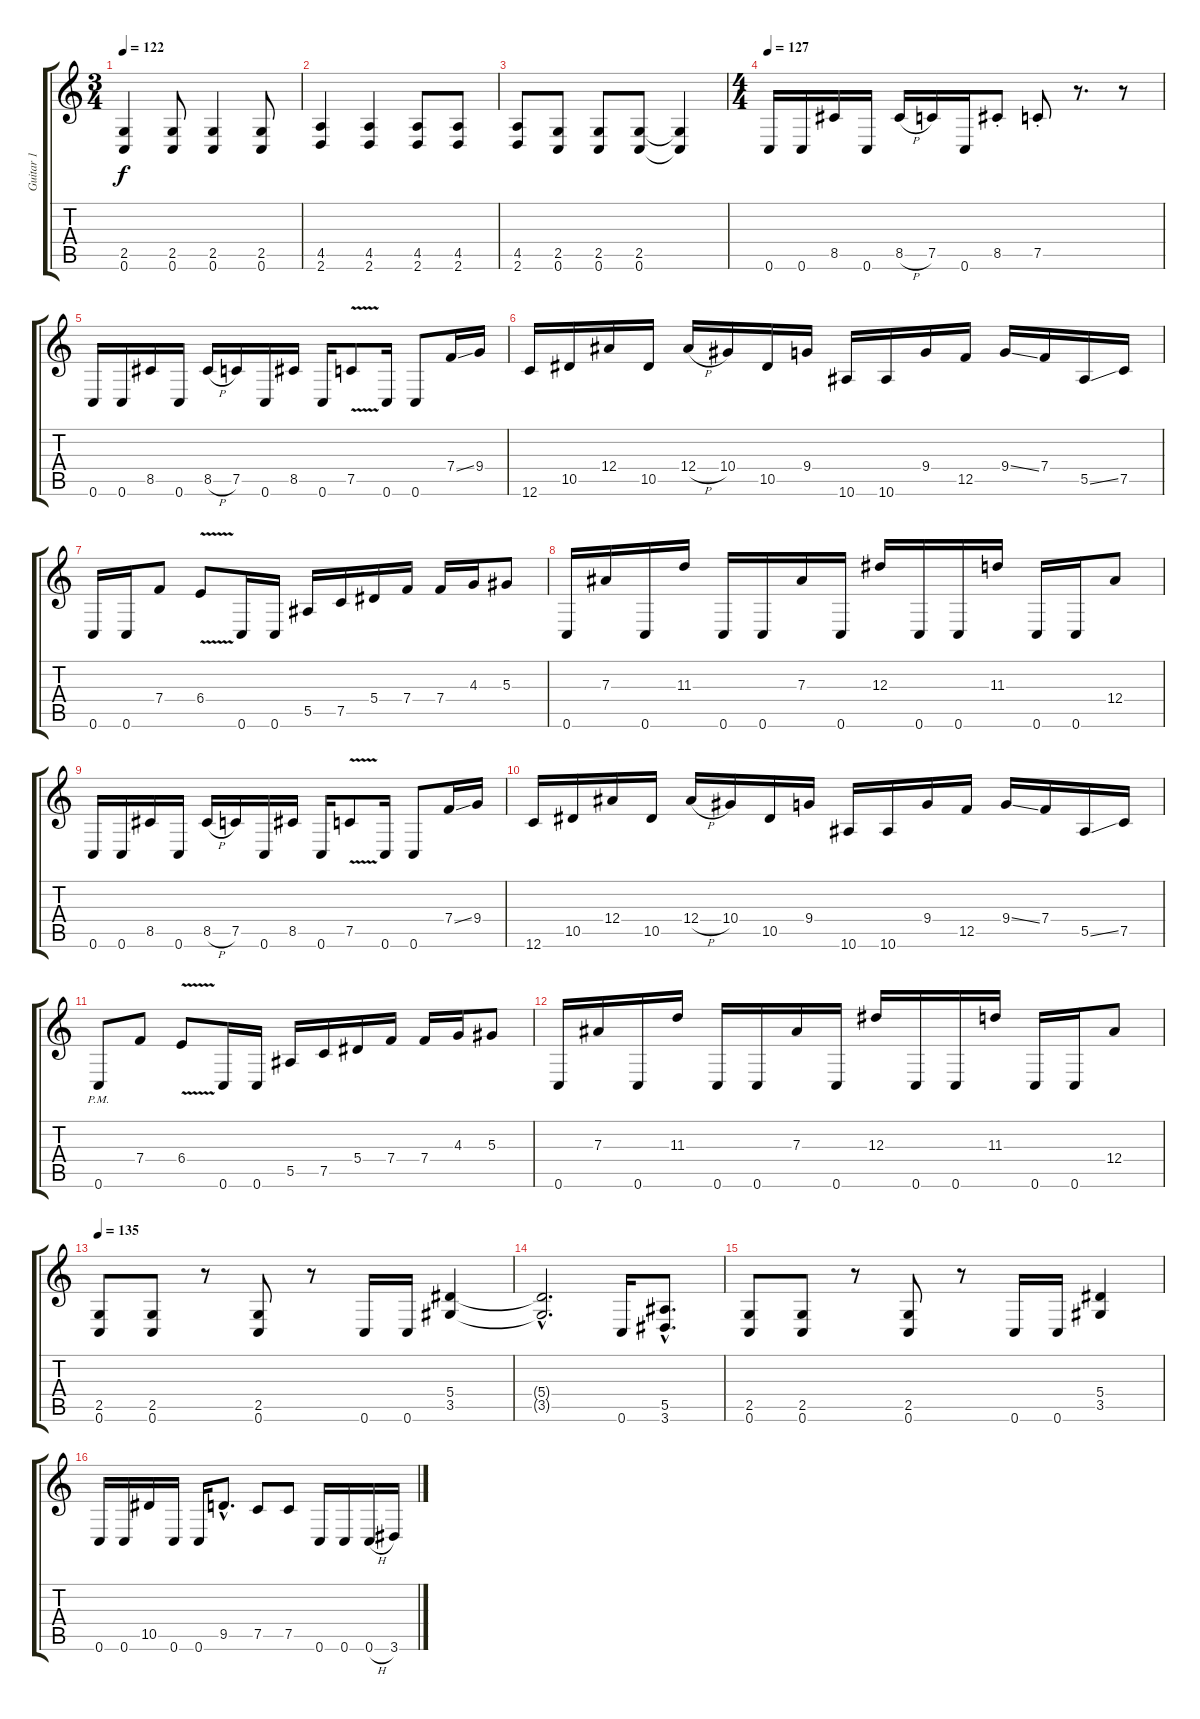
\track ("Guitar 1" "Guitar 1") {instrument distortionguitar}
\staff {score tabs}
\tuning (C4 G3 Eb3 Bb2 F2 C2) {hide}
\ts (3 4)
\tempo 122
\clef g2
\ks c
(2.5 0.6).4{dy f} (2.5 0.6).8 (2.5 0.6).4 (2.5 0.6).8 |
(4.5 2.6).4 (4.5 2.6).4 (4.5 2.6).8 (4.5 2.6).8 |
(4.5 2.6).8 (2.5 0.6).8 (2.5 0.6).8 (2.5 0.6).8 (2.5{t} 0.6{t}).4 |
\ts (4 4)
\section ("" "")
\tempo 127
0.6.16 0.6.16 8.5.16 0.6.16 8.5{h}.16 7.5.16 0.6.16 8.5{st}.8 7.5{st}.8 r.8{d} r.8 |
0.6.16 0.6.16 8.5.16 0.6.16 8.5{h}.16 7.5.16 0.6.16 8.5.16 0.6.16 7.5{v}.8 0.6.16 0.6.8 7.4{ss}.16 9.4.16 |
12.6.16 10.5.16 12.4.16 10.5.16 12.4{h}.16 10.4.16 10.5.16 9.4.16 10.6.16 10.6.16 9.4.16 12.5.16 9.4{ss}.16 7.4.16 5.5{ss}.16 7.5.16 |
0.6.16 0.6.16 7.4.8 6.4{v}.8 0.6.16 0.6.16 5.5.16 7.5.16 5.4.16 7.4.16 7.4.16 4.3.16 5.3.8 |
0.6.16 7.3.16 0.6.16 11.3.16 0.6.16 0.6.16 7.3.16 0.6.16 12.3.16 0.6.16 0.6.16 11.3.16 0.6.16 0.6.16 12.4.8 |
0.6.16 0.6.16 8.5.16 0.6.16 8.5{h}.16 7.5.16 0.6.16 8.5.16 0.6.16 7.5{v}.8 0.6.16 0.6.8 7.4{ss}.16 9.4.16 |
12.6.16 10.5.16 12.4.16 10.5.16 12.4{h}.16 10.4.16 10.5.16 9.4.16 10.6.16 10.6.16 9.4.16 12.5.16 9.4{ss}.16 7.4.16 5.5{ss}.16 7.5.16 |
0.6{pm}.8 7.4.8 6.4{v}.8 0.6.16 0.6.16 5.5.16 7.5.16 5.4.16 7.4.16 7.4.16 4.3.16 5.3.8 |
0.6.16 7.3.16 0.6.16 11.3.16 0.6.16 0.6.16 7.3.16 0.6.16 12.3.16 0.6.16 0.6.16 11.3.16 0.6.16 0.6.16 12.4.8 |
\section ("" "")
\tempo 135
(2.5 0.6).8 (2.5 0.6).8 r.8 (2.5 0.6).8 r.8 0.6.16 0.6.16 (5.4 3.5).4 |
(5.4{hac t} 3.5{hac t}).2{d} 0.6.16 (5.5{hac} 3.6{hac}).8{d} |
(2.5 0.6).8 (2.5 0.6).8 r.8 (2.5 0.6).8 r.8 0.6.16 0.6.16 (5.4 3.5).4 |
0.6.16 0.6.16 10.5.16 0.6.16 0.6.16 9.5{hac}.8{d} 7.5.8 7.5.8 0.6.16 0.6.16 0.6{h}.16 3.6.16
